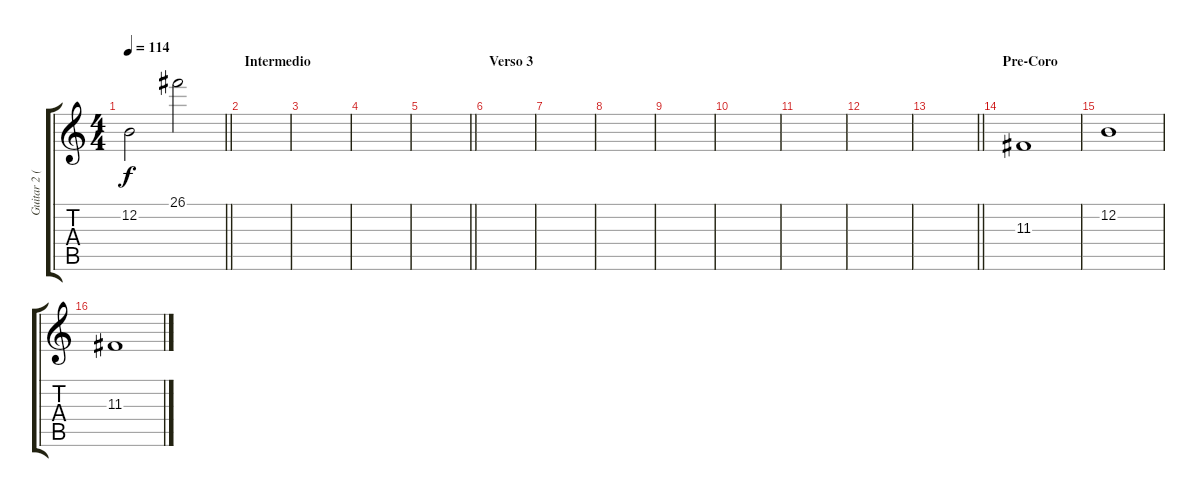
\track ("Guitar 2 (James Iha)" "Guitar 2 (") {instrument fx6goblins}
\staff {score tabs}
\tuning (E4 B3 G3 D3 A2 E2) {hide}
\ts (4 4)
\tempo 114
\clef g2
\barLineRight lightlight
\ks c
12.2.2{dy f} 26.1.2 |
\section ("" "Intermedio")
|
|
|
\barLineRight lightlight
|
\section ("" "Verso 3")
|
|
|
|
|
|
|
\barLineRight lightlight
|
\section ("" "Pre-Coro")
11.3.1 |
12.2.1 |
11.3.1
